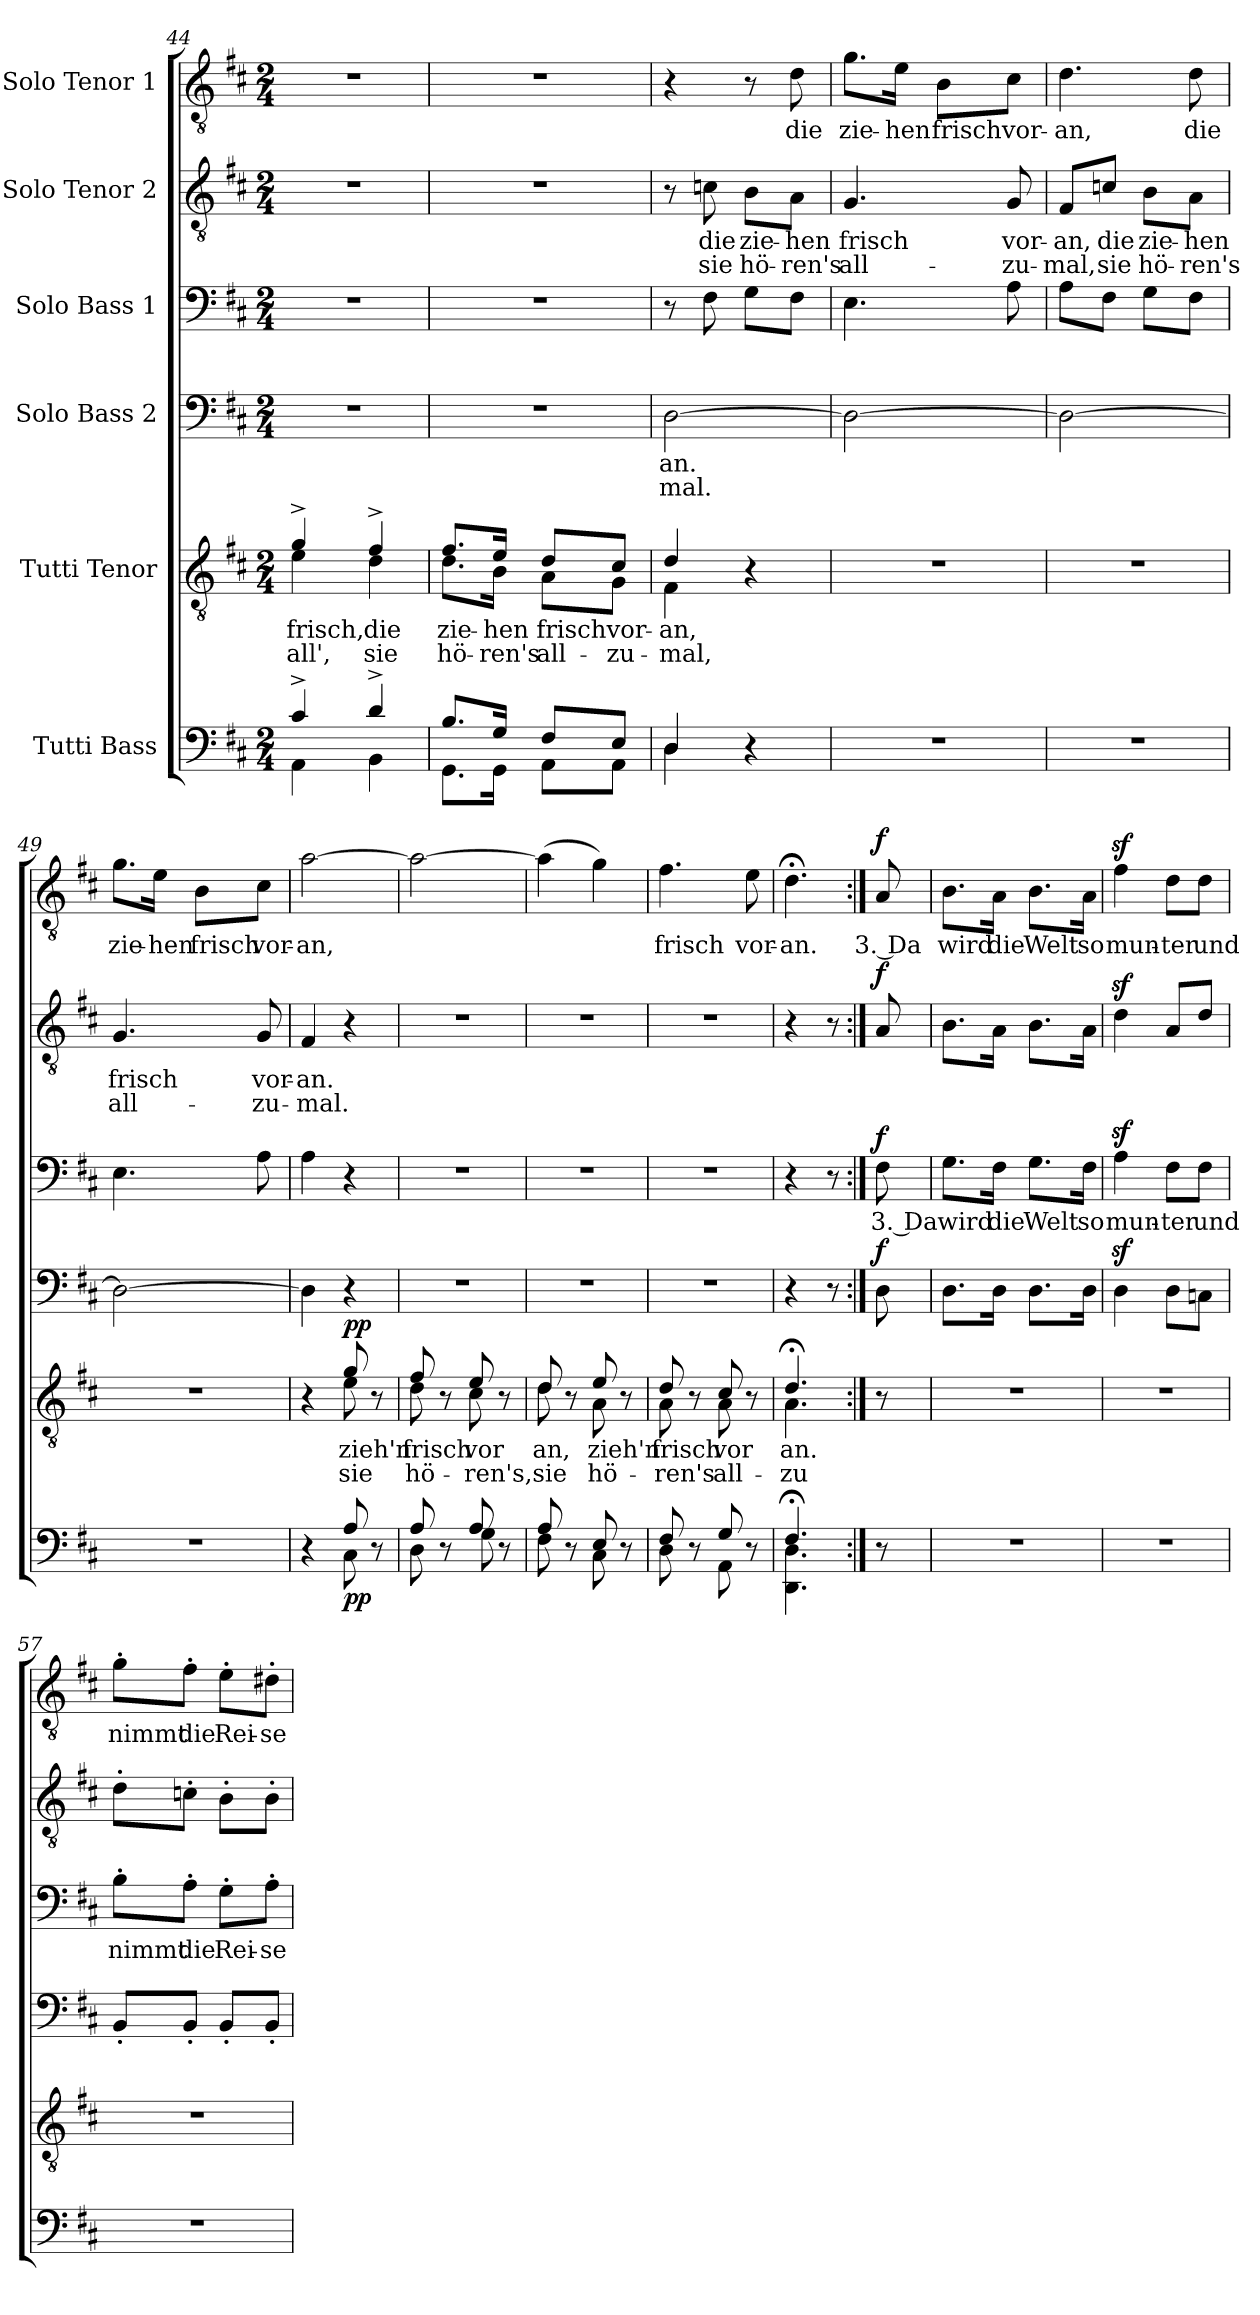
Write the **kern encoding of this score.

**kern	**dynam	**kern	**text	**text	**dynam	**kern	**text	**text	**dynam	**kern	**text	**dynam	**kern	**text	**text	**dynam	**kern	**text	**dynam
*part6	*part6	*part5	*part5	*part5	*part5	*part4	*part4	*part4	*part4	*part3	*part3	*part3	*part2	*part2	*part2	*part2	*part1	*part1	*part1
*staff6	*staff6	*staff5	*staff5	*staff5	*staff5	*staff4	*staff4	*staff4	*staff4	*staff3	*staff3	*staff3	*staff2	*staff2	*staff2	*staff2	*staff1	*staff1	*staff1
*I"Tutti Bass	*	*I"Tutti Tenor	*	*	*	*I"Solo Bass 2	*	*	*	*I"Solo Bass 1	*	*	*I"Solo Tenor 2	*	*	*	*I"Solo Tenor 1	*	*
!!LO:PB:g=z
*clefF4	*	*clefGv2	*	*	*	*clefF4	*	*	*	*clefF4	*	*	*clefGv2	*	*	*	*clefGv2	*	*
*k[f#c#]	*	*k[f#c#]	*	*	*	*k[f#c#]	*	*	*	*k[f#c#]	*	*	*k[f#c#]	*	*	*	*k[f#c#]	*	*
*M2/4	*	*M2/4	*	*	*	*M2/4	*	*	*	*M2/4	*	*	*M2/4	*	*	*	*M2/4	*	*
=44	=44	=44	=44	=44	=44	=44	=44	=44	=44	=44	=44	=44	=44	=44	=44	=44	=44	=44	=44
*^	*	*^	*	*	*	*	*	*	*	*	*	*	*	*	*	*	*	*	*
!	!	!	!	!	!LO:LY:b	!LO:LY:b	!	!	!	!	!	!	!	!	!	!	!	!	!	!	!
4c#^/	4AA\	.	4g^/	4e\	frisch,	all',	.	2r	.	.	.	2r	.	.	2r	.	.	.	2r	.	.
!	!	!	!	!	!LO:LY:b	!LO:LY:b	!	!	!	!	!	!	!	!	!	!	!	!	!	!	!
4d^/	4BB\	.	4f#^/	4d\	die	sie	.	.	.	.	.	.	.	.	.	.	.	.	.	.	.
=45	=45	=45	=45	=45	=45	=45	=45	=45	=45	=45	=45	=45	=45	=45	=45	=45	=45	=45	=45	=45	=45
!	!	!	!	!	!LO:LY:b	!LO:LY:b	!	!	!	!	!	!	!	!	!	!	!	!	!	!	!
8.B/L	8.GG\L	.	8.f#/L	8.d\L	zie-	hö-	.	2r	.	.	.	2r	.	.	2r	.	.	.	2r	.	.
!	!	!	!	!	!LO:LY:b	!LO:LY:b	!	!	!	!	!	!	!	!	!	!	!	!	!	!	!
16G/Jk	16GG\Jk	.	16e/Jk	16B\Jk	-hen	-ren's	.	.	.	.	.	.	.	.	.	.	.	.	.	.	.
!	!	!	!	!	!LO:LY:b	!LO:LY:b	!	!	!	!	!	!	!	!	!	!	!	!	!	!	!
8F#/L	8AA\L	.	8d/L	8A\L	frisch	all-	.	.	.	.	.	.	.	.	.	.	.	.	.	.	.
!	!	!	!	!	!LO:LY:b	!LO:LY:b	!	!	!	!	!	!	!	!	!	!	!	!	!	!	!
8E/J	8AA\J	.	8c#/J	8G\J	vor-	-zu-	.	.	.	.	.	.	.	.	.	.	.	.	.	.	.
=46	=46	=46	=46	=46	=46	=46	=46	=46	=46	=46	=46	=46	=46	=46	=46	=46	=46	=46	=46	=46	=46
!	!	!	!	!	!LO:LY:b	!LO:LY:b	!	!	!LO:LY:b	!LO:LY:b	!	!	!	!	!	!	!	!	!	!	!
4D/	4D\	.	4d/	4F#\	-an,	-mal,	.	[2D\	-an.	-mal.	.	8r	.	.	8r	.	.	.	4r	.	.
!	!	!	!	!	!	!	!	!	!	!	!	!	!	!	!	!LO:LY:b	!LO:LY:b	!	!	!	!
.	.	.	.	.	.	.	.	.	.	.	.	8F#\	.	.	8cn\	die	sie	.	.	.	.
!	!	!	!	!	!	!	!	!	!	!	!	!	!	!	!	!LO:LY:b	!LO:LY:b	!	!	!	!
4r	4ryy	.	4r	4ryy	.	.	.	.	.	.	.	8G\L	.	.	8B\L	zie-	hö-	.	8r	.	.
!	!	!	!	!	!	!	!	!	!	!	!	!	!	!	!	!LO:LY:b	!LO:LY:b	!	!	!LO:LY:b	!
.	.	.	.	.	.	.	.	.	.	.	.	8F#\J	.	.	8A\J	-hen	-ren's	.	8d\	die	.
*v	*v	*	*	*	*	*	*	*	*	*	*	*	*	*	*	*	*	*	*	*	*
*	*	*v	*v	*	*	*	*	*	*	*	*	*	*	*	*	*	*	*	*	*
=47	=47	=47	=47	=47	=47	=47	=47	=47	=47	=47	=47	=47	=47	=47	=47	=47	=47	=47	=47
!	!	!	!	!	!	!	!	!	!	!	!	!	!	!LO:LY:b	!LO:LY:b	!	!	!LO:LY:b	!
2r	.	2r	.	.	.	2D\_	.	.	.	4.E\	.	.	4.G/	frisch	all-	.	8.g\L	zie-	.
!	!	!	!	!	!	!	!	!	!	!	!	!	!	!	!	!	!	!LO:LY:b	!
.	.	.	.	.	.	.	.	.	.	.	.	.	.	.	.	.	16e\Jk	-hen	.
!	!	!	!	!	!	!	!	!	!	!	!	!	!	!	!	!	!	!LO:LY:b	!
.	.	.	.	.	.	.	.	.	.	.	.	.	.	.	.	.	8B\L	frisch	.
!	!	!	!	!	!	!	!	!	!	!	!	!	!	!LO:LY:b	!LO:LY:b	!	!	!LO:LY:b	!
.	.	.	.	.	.	.	.	.	.	8A\	.	.	8G/	vor-	-zu-	.	8c#\J	vor-	.
=48	=48	=48	=48	=48	=48	=48	=48	=48	=48	=48	=48	=48	=48	=48	=48	=48	=48	=48	=48
!	!	!	!	!	!	!	!	!	!	!	!	!	!	!LO:LY:b	!LO:LY:b	!	!	!LO:LY:b	!
2r	.	2r	.	.	.	2D\_	.	.	.	8A\L	.	.	8F#/L	-an,	-mal,	.	4.d\	-an,	.
!	!	!	!	!	!	!	!	!	!	!	!	!	!	!LO:LY:b	!LO:LY:b	!	!	!	!
.	.	.	.	.	.	.	.	.	.	8F#\J	.	.	8cn/J	die	sie	.	.	.	.
!	!	!	!	!	!	!	!	!	!	!	!	!	!	!LO:LY:b	!LO:LY:b	!	!	!	!
.	.	.	.	.	.	.	.	.	.	8G\L	.	.	8B\L	zie-	hö-	.	.	.	.
!	!	!	!	!	!	!	!	!	!	!	!	!	!	!LO:LY:b	!LO:LY:b	!	!	!LO:LY:b	!
.	.	.	.	.	.	.	.	.	.	8F#\J	.	.	8A\J	-hen	-ren's	.	8d\	die	.
!!LO:PB:g=z
=49	=49	=49	=49	=49	=49	=49	=49	=49	=49	=49	=49	=49	=49	=49	=49	=49	=49	=49	=49
!	!	!	!	!	!	!	!	!	!	!	!	!	!	!LO:LY:b	!LO:LY:b	!	!	!LO:LY:b	!
2r	.	2r	.	.	.	2D\_	.	.	.	4.E\	.	.	4.G/	frisch	all-	.	8.g\L	zie-	.
!	!	!	!	!	!	!	!	!	!	!	!	!	!	!	!	!	!	!LO:LY:b	!
.	.	.	.	.	.	.	.	.	.	.	.	.	.	.	.	.	16e\Jk	-hen	.
!	!	!	!	!	!	!	!	!	!	!	!	!	!	!	!	!	!	!LO:LY:b	!
.	.	.	.	.	.	.	.	.	.	.	.	.	.	.	.	.	8B\L	frisch	.
!	!	!	!	!	!	!	!	!	!	!	!	!	!	!LO:LY:b	!LO:LY:b	!	!	!LO:LY:b	!
.	.	.	.	.	.	.	.	.	.	8A\	.	.	8G/	vor-	-zu-	.	8c#\J	vor-	.
=50	=50	=50	=50	=50	=50	=50	=50	=50	=50	=50	=50	=50	=50	=50	=50	=50	=50	=50	=50
*^	*	*^	*	*	*	*	*	*	*	*	*	*	*	*	*	*	*	*	*
!	!	!	!	!	!	!	!	!	!	!	!	!	!	!	!	!LO:LY:b	!LO:LY:b	!	!	!LO:LY:b	!
4r	4ryy	.	4r	4ryy	.	.	.	4D\]	.	.	.	4A\	.	.	4F#/	-an.	-mal.	.	[2a\	-an,	.
!	!	!LO:DY:b	!	!	!LO:LY:b	!LO:LY:b	!LO:DY:b	!	!	!	!	!	!	!	!	!	!	!	!	!	!
8A/	8C#\	pp	8g/	8e\	zieh'n	sie	pp	4r	.	.	.	4r	.	.	4r	.	.	.	.	.	.
8r	8ryy	.	8r	8ryy	.	.	.	.	.	.	.	.	.	.	.	.	.	.	.	.	.
=51	=51	=51	=51	=51	=51	=51	=51	=51	=51	=51	=51	=51	=51	=51	=51	=51	=51	=51	=51	=51	=51
!	!	!	!	!	!LO:LY:b	!LO:LY:b	!	!	!	!	!	!	!	!	!	!	!	!	!	!	!
8A/	8D\	.	8f#/	8d\	frisch	hö-	.	2r	.	.	.	2r	.	.	2r	.	.	.	2a\_	.	.
8r	8ryy	.	8r	8ryy	.	.	.	.	.	.	.	.	.	.	.	.	.	.	.	.	.
!	!	!	!	!	!LO:LY:b	!LO:LY:b	!	!	!	!	!	!	!	!	!	!	!	!	!	!	!
8A/	8G\	.	8e/	8c#\	vor	-ren's,	.	.	.	.	.	.	.	.	.	.	.	.	.	.	.
8r	8ryy	.	8r	8ryy	.	.	.	.	.	.	.	.	.	.	.	.	.	.	.	.	.
=52	=52	=52	=52	=52	=52	=52	=52	=52	=52	=52	=52	=52	=52	=52	=52	=52	=52	=52	=52	=52	=52
!	!	!	!	!	!LO:LY:b	!LO:LY:b	!	!	!	!	!	!	!	!	!	!	!	!	!	!	!
8A/	8F#\	.	8d/	8d\	an,	sie	.	2r	.	.	.	2r	.	.	2r	.	.	.	(>4a\]	.	.
8r	8ryy	.	8r	8ryy	.	.	.	.	.	.	.	.	.	.	.	.	.	.	.	.	.
!	!	!	!	!	!LO:LY:b	!LO:LY:b	!	!	!	!	!	!	!	!	!	!	!	!	!	!	!
8E/	8C#\	.	8e/	8A\	zieh'n	hö-	.	.	.	.	.	.	.	.	.	.	.	.	4g\)	.	.
8r	8ryy	.	8r	8ryy	.	.	.	.	.	.	.	.	.	.	.	.	.	.	.	.	.
=53	=53	=53	=53	=53	=53	=53	=53	=53	=53	=53	=53	=53	=53	=53	=53	=53	=53	=53	=53	=53	=53
!	!	!	!	!	!LO:LY:b	!LO:LY:b	!	!	!	!	!	!	!	!	!	!	!	!	!	!LO:LY:b	!
8F#/	8D\	.	8d/	8A\	frisch	-ren's	.	2r	.	.	.	2r	.	.	2r	.	.	.	4.f#\	frisch	.
8r	8ryy	.	8r	8ryy	.	.	.	.	.	.	.	.	.	.	.	.	.	.	.	.	.
!	!	!	!	!	!LO:LY:b	!LO:LY:b	!	!	!	!	!	!	!	!	!	!	!	!	!	!	!
8G/	8AA\	.	8c#/	8A\	vor	all-	.	.	.	.	.	.	.	.	.	.	.	.	.	.	.
!	!	!	!	!	!	!	!	!	!	!	!	!	!	!	!	!	!	!	!	!LO:LY:b	!
8r	8ryy	.	8r	8ryy	.	.	.	.	.	.	.	.	.	.	.	.	.	.	8e\	vor-	.
=54	=54	=54	=54	=54	=54	=54	=54	=54	=54	=54	=54	=54	=54	=54	=54	=54	=54	=54	=54	=54	=54
!	!	!	!	!	!LO:LY:b	!LO:LY:b	!	!	!	!	!	!	!	!	!	!	!	!	!	!LO:LY:b	!
4.F#;</	4.DD\ 4.D\	.	4.d;</	4.A\	an.	-zu-	.	4r	.	.	.	4r	.	.	4r	.	.	.	4.d;<\	-an.	.
.	.	.	.	.	.	.	.	8r	.	.	.	8r	.	.	8r	.	.	.	.	.	.
*v	*v	*	*	*	*	*	*	*	*	*	*	*	*	*	*	*	*	*	*	*	*
*	*	*v	*v	*	*	*	*	*	*	*	*	*	*	*	*	*	*	*	*	*
!!LO:LB:g=z
=54X2:|!	=54X2:|!	=54X2:|!	=54X2:|!	=54X2:|!	=54X2:|!	=54X2:|!	=54X2:|!	=54X2:|!	=54X2:|!	=54X2:|!	=54X2:|!	=54X2:|!	=54X2:|!	=54X2:|!	=54X2:|!	=54X2:|!	=54X2:|!	=54X2:|!	=54X2:|!
!	!	!	!	!	!	!	!	!	!LO:DY:b	!	!LO:LY:b	!LO:DY:b	!	!	!	!LO:DY:b	!	!LO:LY:b	!LO:DY:b
8r	.	8r	.	.	.	8D\	.	.	f	8F#\	3. Da	f	8A/	.	.	f	8A/	3. Da	f
=55	=55	=55	=55	=55	=55	=55	=55	=55	=55	=55	=55	=55	=55	=55	=55	=55	=55	=55	=55
!	!	!	!	!	!	!	!	!	!	!	!LO:LY:b	!	!	!	!	!	!	!LO:LY:b	!
2r	.	2r	.	.	.	8.D\L	.	.	.	8.G\L	wird	.	8.B\L	.	.	.	8.B\L	wird	.
!	!	!	!	!	!	!	!	!	!	!	!LO:LY:b	!	!	!	!	!	!	!LO:LY:b	!
.	.	.	.	.	.	16D\Jk	.	.	.	16F#\Jk	die	.	16A\Jk	.	.	.	16A\Jk	die	.
!	!	!	!	!	!	!	!	!	!	!	!LO:LY:b	!	!	!	!	!	!	!LO:LY:b	!
.	.	.	.	.	.	8.D\L	.	.	.	8.G\L	Welt	.	8.B\L	.	.	.	8.B\L	Welt	.
!	!	!	!	!	!	!	!	!	!	!	!LO:LY:b	!	!	!	!	!	!	!LO:LY:b	!
.	.	.	.	.	.	16D\Jk	.	.	.	16F#\Jk	so	.	16A\Jk	.	.	.	16A\Jk	so	.
=56	=56	=56	=56	=56	=56	=56	=56	=56	=56	=56	=56	=56	=56	=56	=56	=56	=56	=56	=56
!	!	!	!	!	!	!	!	!	!	!	!LO:LY:b	!	!	!	!	!	!	!LO:LY:b	!
2r	.	2r	.	.	.	4Dz<\	.	.	.	4Az<\	mun-	.	4dz<\	.	.	.	4f#z<\	mun-	.
!	!	!	!	!	!	!	!	!	!	!	!LO:LY:b	!	!	!	!	!	!	!LO:LY:b	!
.	.	.	.	.	.	8D\L	.	.	.	8F#\L	-ter	.	8A/L	.	.	.	8d\L	-ter	.
!	!	!	!	!	!	!	!	!	!	!	!LO:LY:b	!	!	!	!	!	!	!LO:LY:b	!
.	.	.	.	.	.	8Cn\J	.	.	.	8F#\J	und	.	8d/J	.	.	.	8d\J	und	.
=57	=57	=57	=57	=57	=57	=57	=57	=57	=57	=57	=57	=57	=57	=57	=57	=57	=57	=57	=57
!	!	!	!	!	!	!	!	!	!	!	!LO:LY:b	!	!	!	!	!	!	!LO:LY:b	!
2r	.	2r	.	.	.	8BB'/L	.	.	.	8B'\L	nimmt	.	8d'\L	.	.	.	8g'\L	nimmt	.
!	!	!	!	!	!	!	!	!	!	!	!LO:LY:b	!	!	!	!	!	!	!LO:LY:b	!
.	.	.	.	.	.	8BB'/J	.	.	.	8A'\J	die	.	8cn'\J	.	.	.	8f#'\J	die	.
!	!	!	!	!	!	!	!	!	!	!	!LO:LY:b	!	!	!	!	!	!	!LO:LY:b	!
.	.	.	.	.	.	8BB'/L	.	.	.	8G'\L	Rei-	.	8B'\L	.	.	.	8e'\L	Rei-	.
!	!	!	!	!	!	!	!	!	!	!	!LO:LY:b	!	!	!	!	!	!	!LO:LY:b	!
.	.	.	.	.	.	8BB'/J	.	.	.	8A'\J	-se-	.	8B'\J	.	.	.	8d#X'\J	-se-	.
=	=	=	=	=	=	=	=	=	=	=	=	=	=	=	=	=	=	=	=
*-	*-	*-	*-	*-	*-	*-	*-	*-	*-	*-	*-	*-	*-	*-	*-	*-	*-	*-	*-
